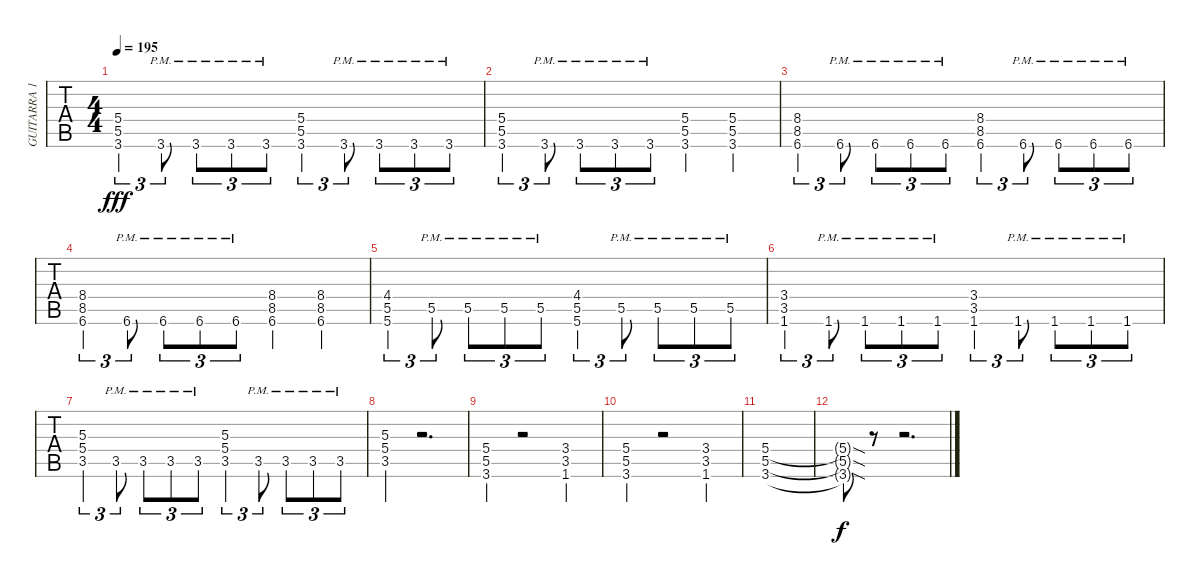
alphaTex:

\track ("GUITARRA 1" "GUITARRA 1") {instrument overdrivenguitar}
\staff {tabs}
\tuning (Eb4 Bb3 Gb3 Db3 Ab2 Eb2) {hide}
\ts (4 4)
\tempo 195
\clef g2
\ks c
(5.4 5.5 3.6).4{tu (3 2) dy fff} 3.6{pm}.8{tu (3 2)} 3.6{pm}.8{tu (3 2)} 3.6{pm}.8{tu (3 2)} 3.6{pm}.8{tu (3 2)} (5.4 5.5 3.6).4{tu (3 2)} 3.6{pm}.8{tu (3 2)} 3.6{pm}.8{tu (3 2)} 3.6{pm}.8{tu (3 2)} 3.6{pm}.8{tu (3 2)} |
(5.4 5.5 3.6).4{tu (3 2)} 3.6{pm}.8{tu (3 2)} 3.6{pm}.8{tu (3 2)} 3.6{pm}.8{tu (3 2)} 3.6{pm}.8{tu (3 2)} (5.4 5.5 3.6).4 (5.4 5.5 3.6).4 |
(8.4 8.5 6.6).4{tu (3 2)} 6.6{pm}.8{tu (3 2)} 6.6{pm}.8{tu (3 2)} 6.6{pm}.8{tu (3 2)} 6.6{pm}.8{tu (3 2)} (8.4 8.5 6.6).4{tu (3 2)} 6.6{pm}.8{tu (3 2)} 6.6{pm}.8{tu (3 2)} 6.6{pm}.8{tu (3 2)} 6.6{pm}.8{tu (3 2)} |
(8.4 8.5 6.6).4{tu (3 2)} 6.6{pm}.8{tu (3 2)} 6.6{pm}.8{tu (3 2)} 6.6{pm}.8{tu (3 2)} 6.6{pm}.8{tu (3 2)} (8.4 8.5 6.6).4 (8.4 8.5 6.6).4 |
(4.4 5.5 5.6).4{tu (3 2)} 5.5{pm}.8{tu (3 2)} 5.5{pm}.8{tu (3 2)} 5.5{pm}.8{tu (3 2)} 5.5{pm}.8{tu (3 2)} (4.4 5.5 5.6).4{tu (3 2)} 5.5{pm}.8{tu (3 2)} 5.5{pm}.8{tu (3 2)} 5.5{pm}.8{tu (3 2)} 5.5{pm}.8{tu (3 2)} |
(3.4 3.5 1.6).4{tu (3 2)} 1.6{pm}.8{tu (3 2)} 1.6{pm}.8{tu (3 2)} 1.6{pm}.8{tu (3 2)} 1.6{pm}.8{tu (3 2)} (3.4 3.5 1.6).4{tu (3 2)} 1.6{pm}.8{tu (3 2)} 1.6{pm}.8{tu (3 2)} 1.6{pm}.8{tu (3 2)} 1.6{pm}.8{tu (3 2)} |
(5.3 5.4 3.5).4{tu (3 2)} 3.5{pm}.8{tu (3 2)} 3.5{pm}.8{tu (3 2)} 3.5{pm}.8{tu (3 2)} 3.5{pm}.8{tu (3 2)} (5.3 5.4 3.5).4{tu (3 2)} 3.5{pm}.8{tu (3 2)} 3.5{pm}.8{tu (3 2)} 3.5{pm}.8{tu (3 2)} 3.5{pm}.8{tu (3 2)} |
(5.3 5.4 3.5).4 r.2{d} |
(5.4 5.5 3.6).4 r.2 (3.4 3.5 1.6).4 |
(5.4 5.5 3.6).4 r.2 (3.4 3.5 1.6).4 |
(5.4 5.5 3.6).1 |
(5.4{sod t} 5.5{sod t} 3.6{sod t}).8{dy f} r.8 r.2{d}
